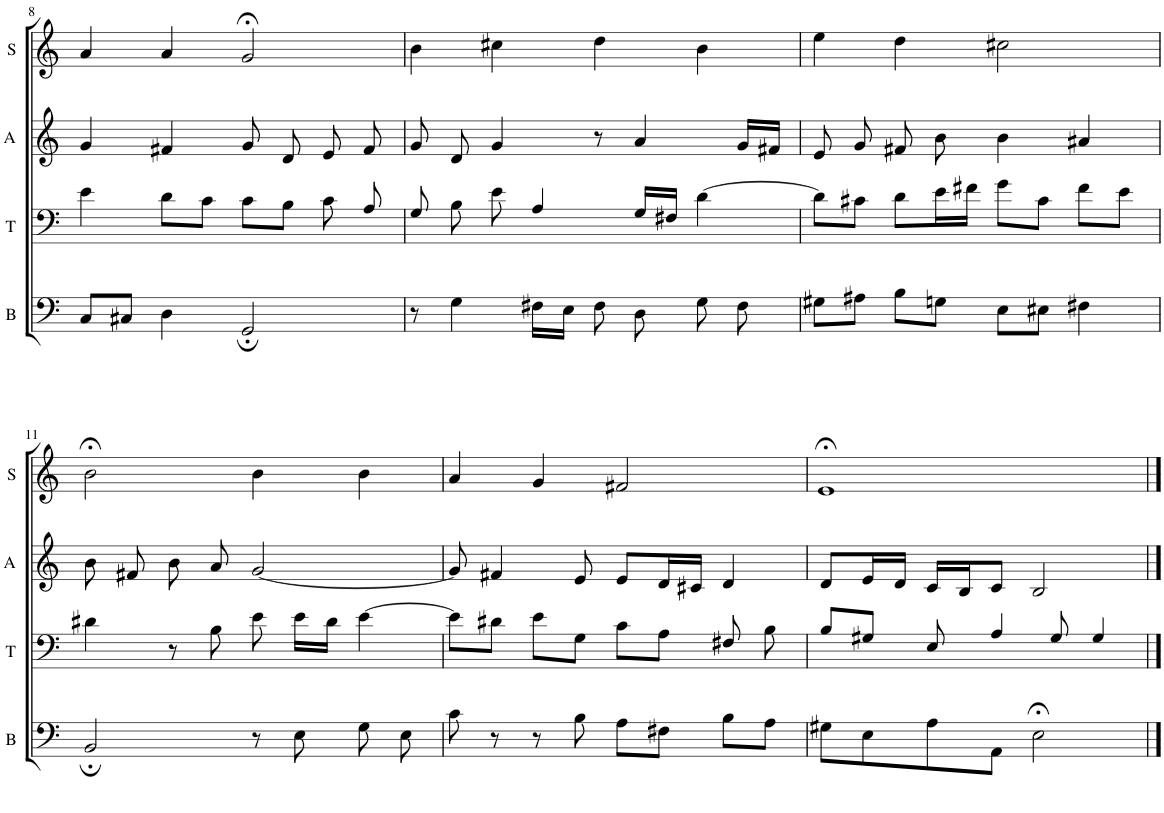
**kern	**kern	**kern	**kern
*part4	*part3	*part2	*part1
*staff4	*staff3	*staff2	*staff1
*I"B	*I"T	*I"A	*I"S
*I'B	*I'T	*I'A	*I'S
!!LO:PB:g=z
*clefF4	*clefF4	*clefG2	*clefG2
*k[]	*k[]	*k[]	*k[]
*M4/4	*M4/4	*M4/4	*M4/4
=8	=8	=8	=8
8C/L	4e\	4g/	4a/
8C#X/J	.	.	.
4D\	8d\L	4f#X/	4a/
.	8c\J	.	.
2GG;/	8c\L	8g/	2g;</
.	8B\J	8d/	.
.	8c\	8e/	.
.	8A/	8f#/	.
=9	=9	=9	=9
8r	8G/	8g/	4b\
4G\	8B\	8d/	.
.	8e\	4g/	4cc#X\
16F#X\LL	4A/	.	.
16E\JJ	.	.	.
8F#\	.	8r	4dd\
8D\	16G/LL	4a/	.
.	16F#X/JJ	.	.
8G\	[4d\	.	4b\
8F#\	.	16g/LL	.
.	.	16f#X/JJ	.
=10	=10	=10	=10
8G#X\L	8d\L]	8e/	4ee\
8A#X\J	8c#X\J	8g/	.
8B\L	8d\L	8f#X/	4dd\
8Gn\J	16e\L	8b\	.
.	16f#X\JJ	.	.
8E\L	8g\L	4b\	2cc#X\
8E#X\J	8c#\J	.	.
4F#X\	8f#\L	4a#X/	.
.	8e\J	.	.
!!LO:LB:g=z
=11	=11	=11	=11
2BB;/	4d#X\	8b\	2b;<\
.	.	8f#X/	.
.	8r	8b\	.
.	8B\	8a/	.
8r	8e\	[2g/	4b\
8E\	16e\LL	.	.
.	16d#\JJ	.	.
8G\	[4e\	.	4b\
8E\	.	.	.
=12	=12	=12	=12
8c\	8e\L]	8g/]	4a/
8r	8d#X\J	4f#X/	.
8r	8e\L	.	4g/
8B\	8G\J	8e/	.
8A\L	8c\L	8e/L	2f#X/
8F#X\J	8A\J	16d/L	.
.	.	16c#X/JJ	.
8B\L	8F#X/	4d/	.
8A\J	8B\	.	.
=13	=13	=13	=13
8G#X\L	8B/L	8d/L	1e;<
8E\	8G#X/J	16e/L	.
.	.	16d/JJ	.
8A\	8E/	16c/LL	.
.	.	16B/J	.
8AA\J	4A/	8c/J	.
2E;<\	.	2B/	.
.	8G#/	.	.
.	4G#/	.	.
==	==	==	==
*-	*-	*-	*-
